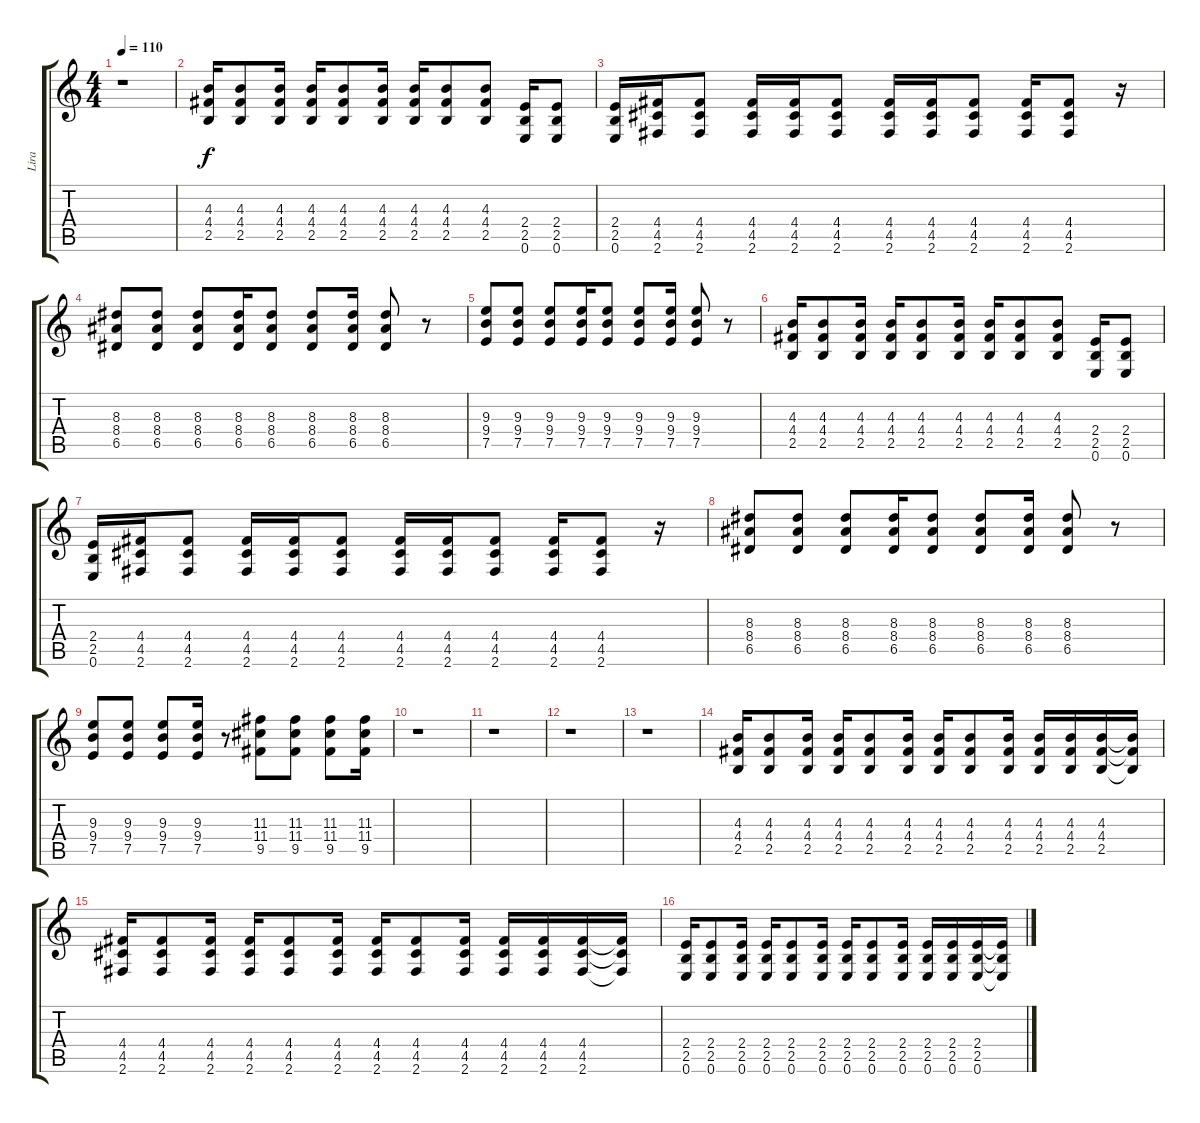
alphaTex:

\track ("Lira" "Lira") {instrument overdrivenguitar}
\staff {score tabs}
\tuning (E4 B3 G3 D3 A2 E2) {hide}
\ts (4 4)
\tempo 110
\clef g2
\ks c
r.1{dy f instrument overdrivenguitar} |
(4.3 4.4 2.5).16 (4.3 4.4 2.5).8 (4.3 4.4 2.5).16 (4.3 4.4 2.5).16 (4.3 4.4 2.5).8 (4.3 4.4 2.5).16 (4.3 4.4 2.5).16 (4.3 4.4 2.5).8 (4.3 4.4 2.5).8 (2.4 2.5 0.6).16 (2.4 2.5 0.6).8 |
(2.4 2.5 0.6).16 (4.4 4.5 2.6).16 (4.4 4.5 2.6).8 (4.4 4.5 2.6).16 (4.4 4.5 2.6).16 (4.4 4.5 2.6).8 (4.4 4.5 2.6).16 (4.4 4.5 2.6).16 (4.4 4.5 2.6).8 (4.4 4.5 2.6).16 (4.4 4.5 2.6).8 r.16 |
(8.3 8.4 6.5).8 (8.3 8.4 6.5).8 (8.3 8.4 6.5).8 (8.3 8.4 6.5).16 (8.3 8.4 6.5).8 (8.3 8.4 6.5).8 (8.3 8.4 6.5).16 (8.3 8.4 6.5).8 r.8 |
(9.3 9.4 7.5).8 (9.3 9.4 7.5).8 (9.3 9.4 7.5).8 (9.3 9.4 7.5).16 (9.3 9.4 7.5).8 (9.3 9.4 7.5).8 (9.3 9.4 7.5).16 (9.3 9.4 7.5).8 r.8 |
(4.3 4.4 2.5).16 (4.3 4.4 2.5).8 (4.3 4.4 2.5).16 (4.3 4.4 2.5).16 (4.3 4.4 2.5).8 (4.3 4.4 2.5).16 (4.3 4.4 2.5).16 (4.3 4.4 2.5).8 (4.3 4.4 2.5).8 (2.4 2.5 0.6).16 (2.4 2.5 0.6).8 |
(2.4 2.5 0.6).16 (4.4 4.5 2.6).16 (4.4 4.5 2.6).8 (4.4 4.5 2.6).16 (4.4 4.5 2.6).16 (4.4 4.5 2.6).8 (4.4 4.5 2.6).16 (4.4 4.5 2.6).16 (4.4 4.5 2.6).8 (4.4 4.5 2.6).16 (4.4 4.5 2.6).8 r.16 |
(8.3 8.4 6.5).8 (8.3 8.4 6.5).8 (8.3 8.4 6.5).8 (8.3 8.4 6.5).16 (8.3 8.4 6.5).8 (8.3 8.4 6.5).8 (8.3 8.4 6.5).16 (8.3 8.4 6.5).8 r.8 |
(9.3 9.4 7.5).8 (9.3 9.4 7.5).8 (9.3 9.4 7.5).8 (9.3 9.4 7.5).16 r.8 (11.3 11.4 9.5).8 (11.3 11.4 9.5).8 (11.3 11.4 9.5).8 (11.3 11.4 9.5).16 |
r.1 |
r.1 |
r.1 |
r.1 |
(4.3 4.4 2.5).16 (4.3 4.4 2.5).8 (4.3 4.4 2.5).16 (4.3 4.4 2.5).16 (4.3 4.4 2.5).8 (4.3 4.4 2.5).16 (4.3 4.4 2.5).16 (4.3 4.4 2.5).8 (4.3 4.4 2.5).16 (4.3 4.4 2.5).16 (4.3 4.4 2.5).16 (4.3 4.4 2.5).16 (4.3{t} 4.4{t} 2.5{t}).16 |
(4.4 4.5 2.6).16 (4.4 4.5 2.6).8 (4.4 4.5 2.6).16 (4.4 4.5 2.6).16 (4.4 4.5 2.6).8 (4.4 4.5 2.6).16 (4.4 4.5 2.6).16 (4.4 4.5 2.6).8 (4.4 4.5 2.6).16 (4.4 4.5 2.6).16 (4.4 4.5 2.6).16 (4.4 4.5 2.6).16 (4.4{t} 4.5{t} 2.6{t}).16 |
(2.4 2.5 0.6).16 (2.4 2.5 0.6).8 (2.4 2.5 0.6).16 (2.4 2.5 0.6).16 (2.4 2.5 0.6).8 (2.4 2.5 0.6).16 (2.4 2.5 0.6).16 (2.4 2.5 0.6).8 (2.4 2.5 0.6).16 (2.4 2.5 0.6).16 (2.4 2.5 0.6).16 (2.4 2.5 0.6).16 (2.4{t} 2.5{t} 0.6{t}).16
